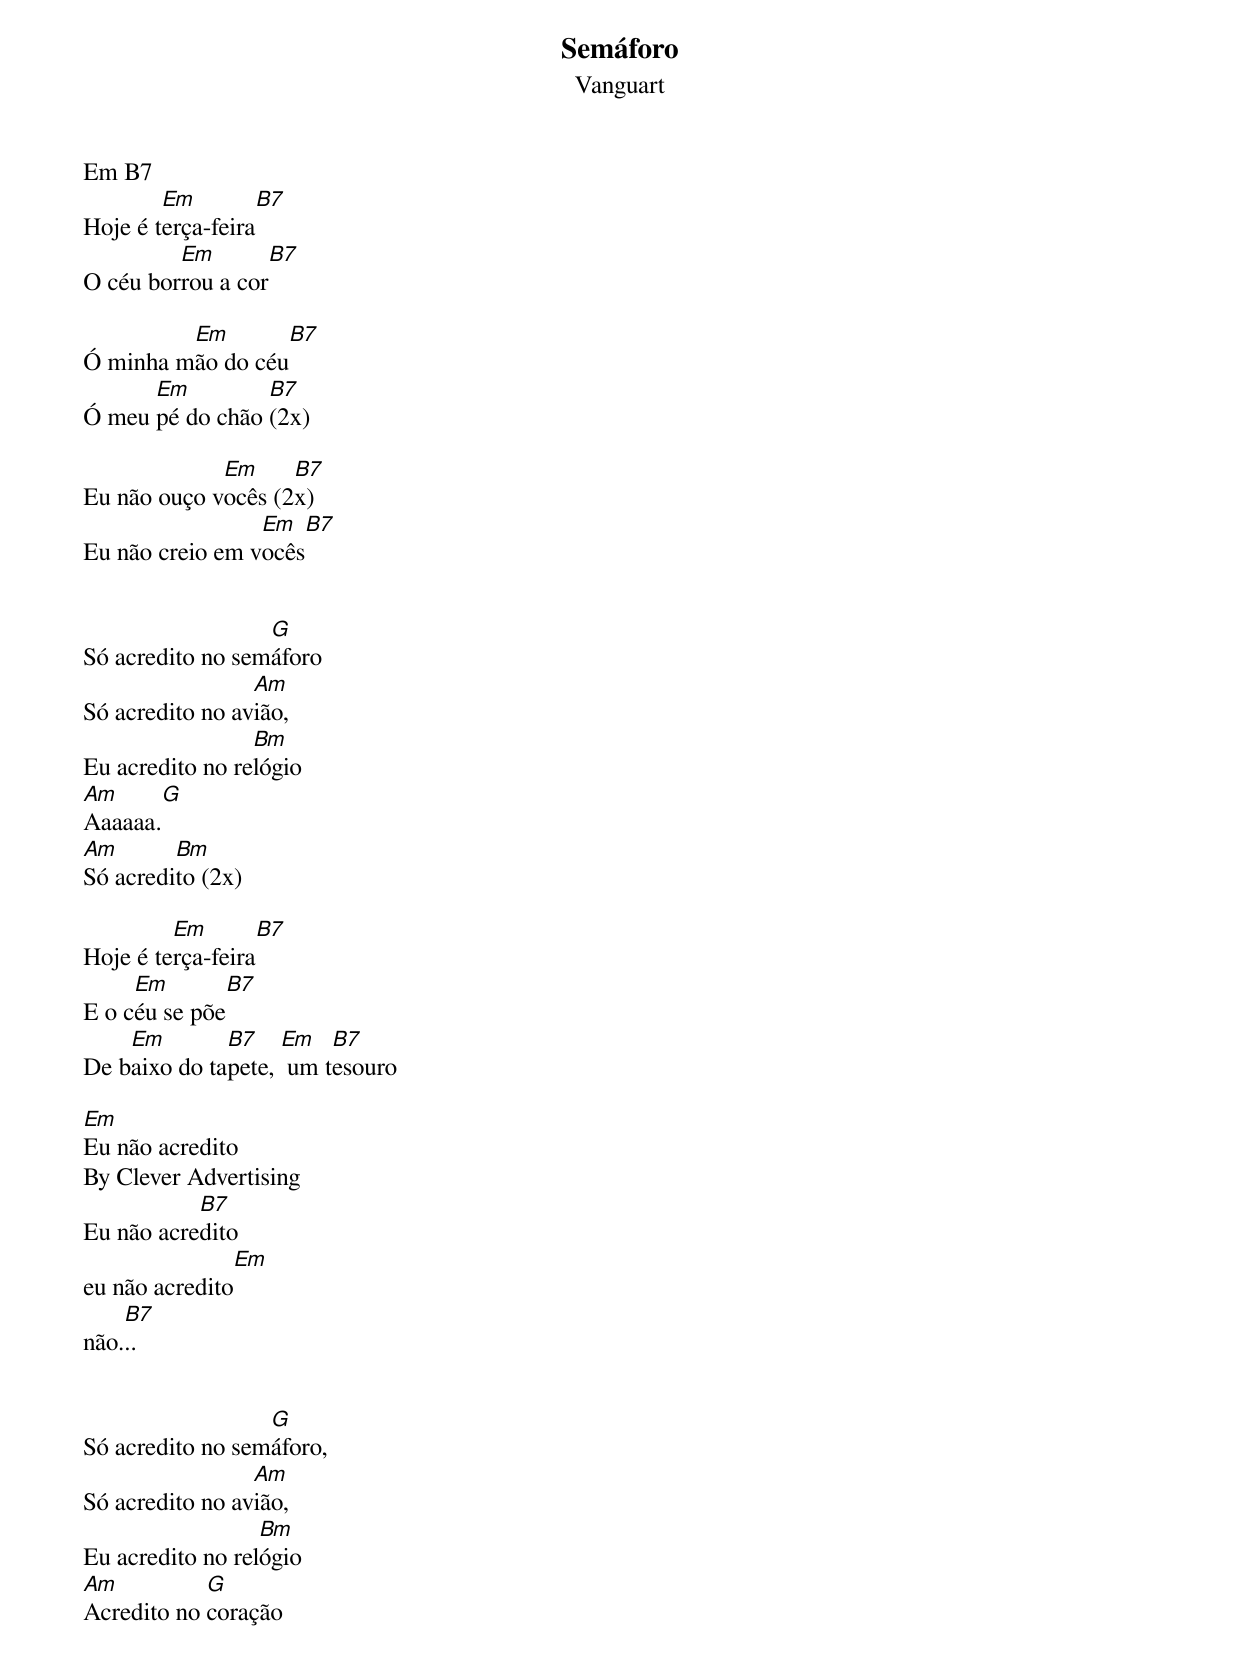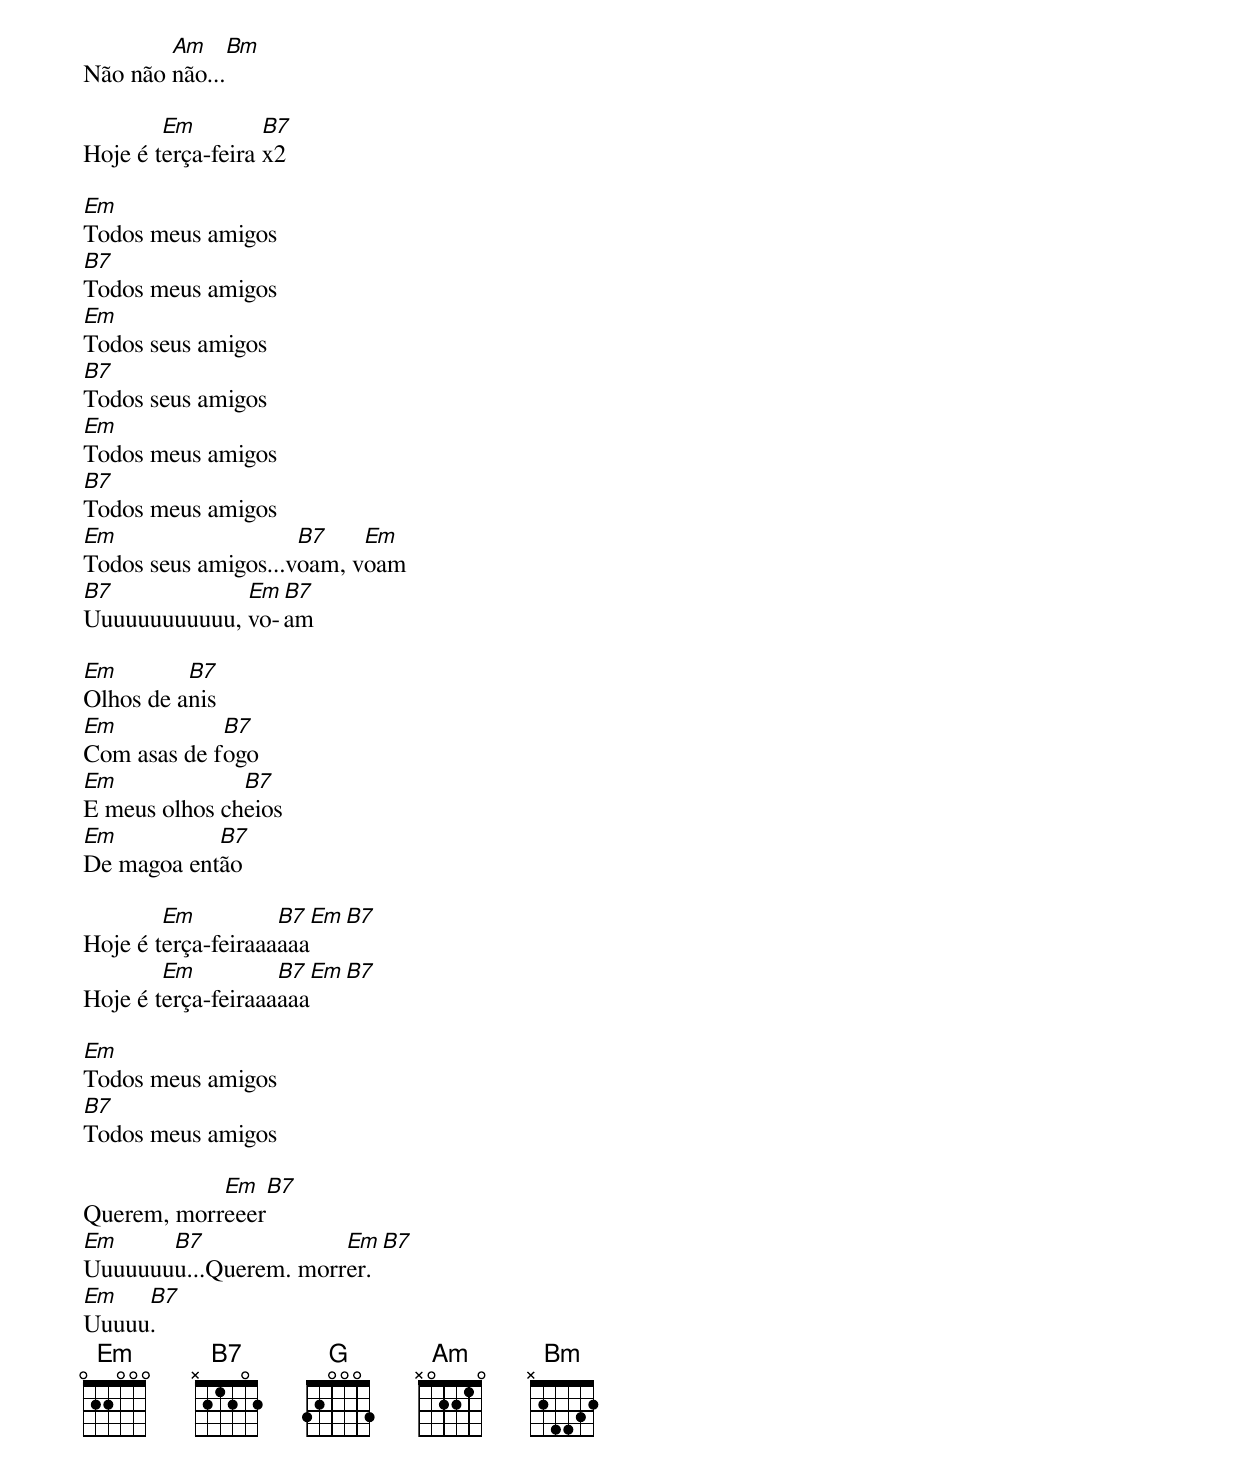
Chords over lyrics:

Semáforo
Vanguart

Em B7
        Em         B7
Hoje é terça-feira
         Em       B7
O céu borrou a cor

         Em        B7
Ó minha mão do céu
      Em         B7
Ó meu pé do chão (2x)

             Em     B7
Eu não ouço vocês (2x)
                 Em  B7
Eu não creio em vocês


                  G
Só acredito no semáforo
                 Am
Só acredito no avião,
                 Bm
Eu acredito no relógio
Am     G
Aaaaaa.
Am       Bm
Só acredito (2x)

         Em        B7
Hoje é terça-feira
     Em        B7
E o céu se põe
    Em        B7    Em   B7
De baixo do tapete,  um tesouro

Em
Eu não acredito
By Clever Advertising
           B7
Eu não acredito
                  Em
eu não acredito
    B7
não...


                  G
Só acredito no semáforo,
                 Am
Só acredito no avião,
                  Bm
Eu acredito no relógio
Am          G
Acredito no coração
        Am       Bm
Não não não...

        Em         B7
Hoje é terça-feira x2

Em
Todos meus amigos
B7
Todos meus amigos
Em
Todos seus amigos
B7
Todos seus amigos
Em
Todos meus amigos
B7
Todos meus amigos
Em                   B7    Em
Todos seus amigos...voam, voam
B7            Em B7
Uuuuuuuuuuuu, vo-am

Em        B7
Olhos de anis
Em           B7
Com asas de fogo
Em             B7
E meus olhos cheios
Em          B7
De magoa então

        Em          B7     Em B7
Hoje é terça-feiraaaaaa
        Em          B7     Em B7
Hoje é terça-feiraaaaaa

Em
Todos meus amigos
B7
Todos meus amigos

            Em  B7
Querem, morreeer
Em     B7              Em   B7
Uuuuuuuu...Querem. morrer.
Em   B7
Uuuuu.
